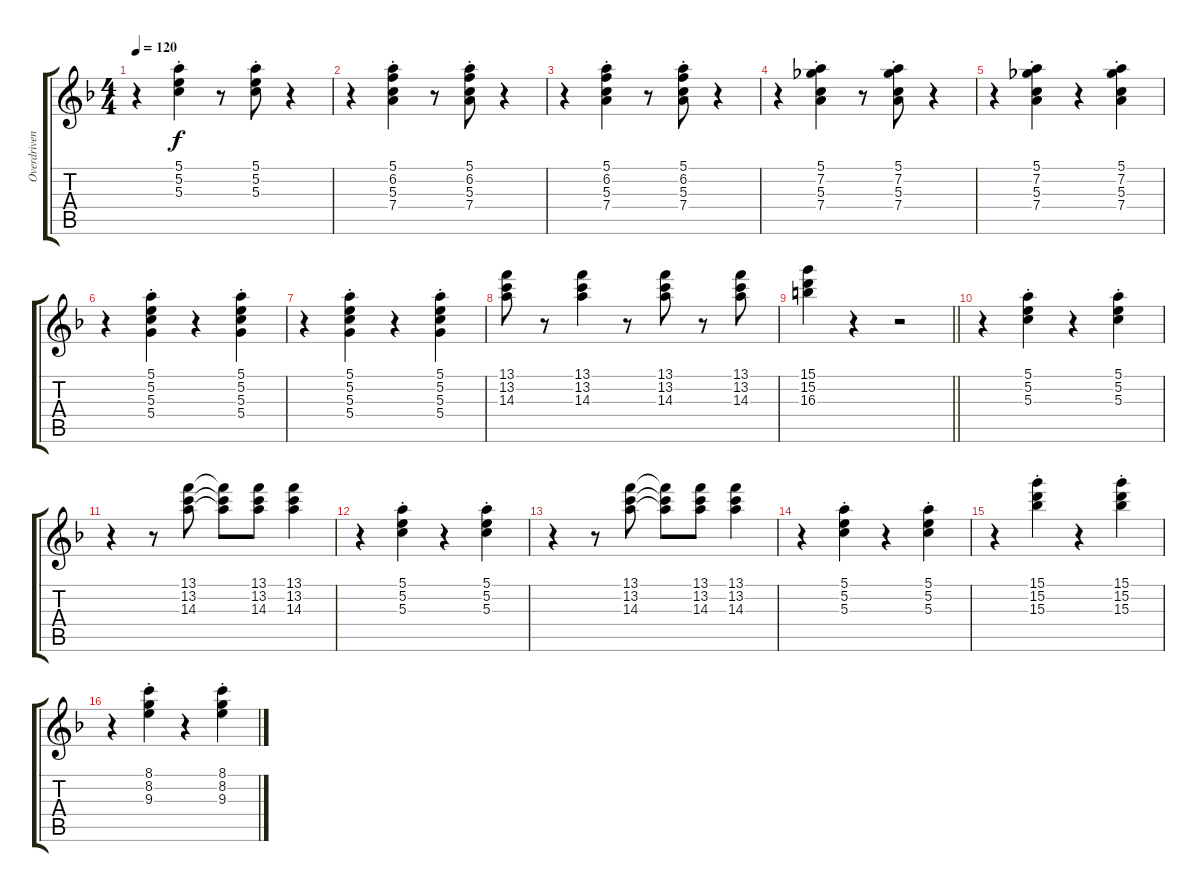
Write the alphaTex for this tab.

\track ("Overdriven Guitar" "Overdriven") {instrument overdrivenguitar}
\staff {score tabs}
\tuning (E4 B3 G3 D3 A2 E2) {hide}
\ts (4 4)
\tempo 120
\clef g2
\ks f
r.4{dy f} (5.1{st} 5.2{st} 5.3{st}).4 r.8 (5.1{st} 5.2{st} 5.3{st}).8 r.4 |
r.4 (5.1{st} 6.2{st} 5.3{st} 7.4{st}).4 r.8 (5.1{st} 6.2{st} 5.3{st} 7.4{st}).8 r.4 |
r.4 (5.1{st} 6.2{st} 5.3{st} 7.4{st}).4 r.8 (5.1{st} 6.2{st} 5.3{st} 7.4{st}).8 r.4 |
r.4 (5.1{st} 7.2{st} 5.3{st} 7.4{st}).4 r.8 (5.1{st} 7.2{st} 5.3{st} 7.4{st}).8 r.4 |
r.4 (5.1{st} 7.2{st} 5.3{st} 7.4{st}).4 r.4 (5.1{st} 7.2{st} 5.3{st} 7.4{st}).4 |
r.4 (5.1{st} 5.2{st} 5.3{st} 5.4{st}).4 r.4 (5.1{st} 5.2{st} 5.3{st} 5.4{st}).4 |
r.4 (5.1{st} 5.2{st} 5.3{st} 5.4{st}).4 r.4 (5.1{st} 5.2{st} 5.3{st} 5.4{st}).4 |
(13.1 13.2 14.3).8 r.8 (13.1 13.2 14.3).4 r.8 (13.1 13.2 14.3).8 r.8 (13.1 13.2 14.3).8 |
\barLineRight lightlight
(15.1 15.2 16.3).4 r.4 r.2 |
r.4 (5.1{st} 5.2{st} 5.3{st}).4 r.4 (5.1{st} 5.2{st} 5.3{st}).4 |
r.4 r.8 (13.1 13.2 14.3).8 (13.1{t} 13.2{t} 14.3{t}).8 (13.1 13.2 14.3).8 (13.1 13.2 14.3).4 |
r.4 (5.1{st} 5.2{st} 5.3{st}).4 r.4 (5.1{st} 5.2{st} 5.3{st}).4 |
r.4 r.8 (13.1 13.2 14.3).8 (13.1{t} 13.2{t} 14.3{t}).8 (13.1 13.2 14.3).8 (13.1 13.2 14.3).4 |
r.4 (5.1{st} 5.2{st} 5.3{st}).4 r.4 (5.1{st} 5.2{st} 5.3{st}).4 |
r.4 (15.1{st} 15.2{st} 15.3{st}).4 r.4 (15.1{st} 15.2{st} 15.3{st}).4 |
r.4 (8.1{st} 8.2{st} 9.3{st}).4 r.4 (8.1{st} 8.2{st} 9.3{st}).4
